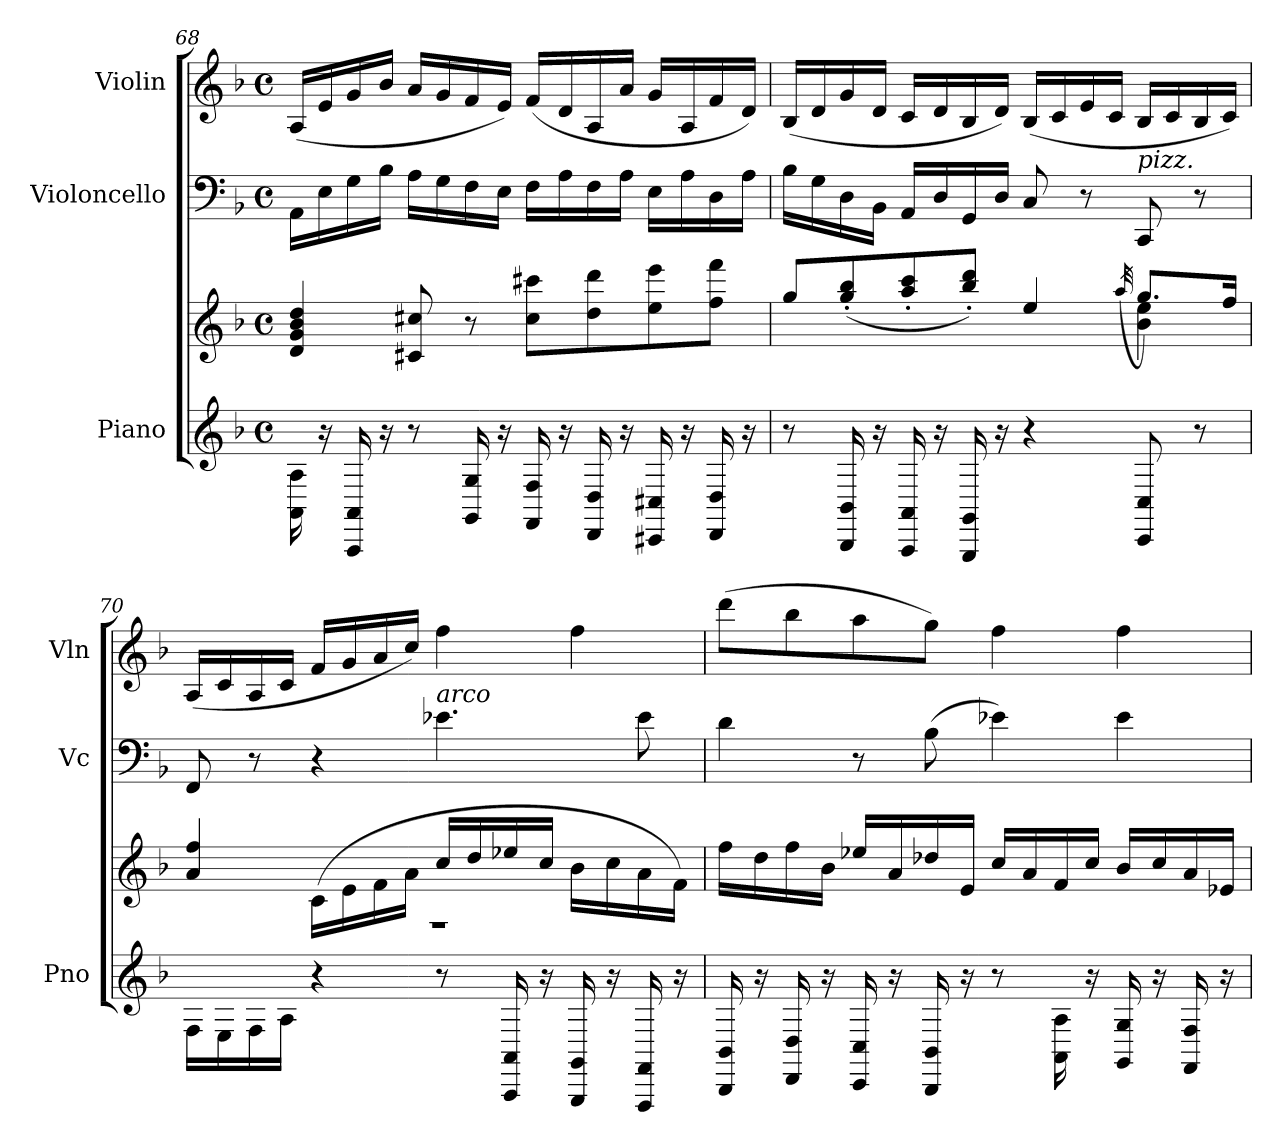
**kern	**kern	**kern	**kern
*part3	*part3	*part2	*part1
*staff4	*staff3	*staff2	*staff1
*I"Piano	*	*I"Violoncello	*I"Violin
*I'Pno	*	*I'Vc	*I'Vln
*clefG2	*clefG2	*clefF4	*clefG2
*k[b-]	*k[b-]	*k[b-]	*k[b-]
*M4/4	*M4/4	*M4/4	*M4/4
*met(c)	*met(c)	*met(c)	*met(c)
=68	=68	=68	=68
16AA\ 16A\	4d/ 4g/ 4b-/ 4dd/	16AA\LL	(<16A/LL
16r	.	16E\	16e/
16AAA/ 16AA/	.	16G\	16g/
16r	.	16B-\JJ	16b-/JJ
8r	8c#X/ 8cc#X/	16A\LL	16a/LL
.	.	16G\	16g/
16GG/ 16G/	8r	16F\	16f/
16r	.	16E\JJ	16e/JJ)
16FF/ 16F/	8cc#\ 8ccc#X\L	16F\LL	(<16f/LL
16r	.	16A\	16d/
16DD/ 16D/	8dd\ 8ddd\	16F\	16A/
16r	.	16A\JJ	16a/JJ
16CC#X/ 16C#X/	8ee\ 8eee\	16E\LL	16g/LL
16r	.	16A\	16A/
16DD/ 16D/	8ff\ 8fff\J	16D\	16f/
16r	.	16A\JJ	16d/JJ)
!!LO:LB:g=z
=69	=69	=69	=69
*	*^	*	*
8r	8gg/L	2.ryy	16B-\LL	(<16B-/LL
.	.	.	16G\	16d/
16BBB-/ 16BB-/	(>8gg/' 8bb-/'	.	16D\	16g/
16r	.	.	16BB-\JJ	16d/JJ
16AAA/ 16AA/	8aa/' 8ccc/'	.	16AA/LL	16c/LL
16r	.	.	16D/	16d/
16GGG/ 16GG/	8bb-/' 8ddd/'J)	.	16GG/	16B-/
16r	.	.	16D/JJ	16d/JJ)
4r	4ee/	.	8C/	(<16B-/LL
.	.	.	.	16c/
.	.	.	8r	16e/
.	.	.	.	16c/JJ
.	.	(<32qaa/	.	.
!	!	!	!LO:TX:a:i:t=pizz.	!
8CC/ 8C/	4b-\ 4ee\	8.gg/L)	8CC/	16B-/LL
.	.	.	.	16c/
8r	.	.	8r	16B-/
.	.	16ff/Jk	.	16c/JJ)
=70	=70	=70	=70	=70
16F\LL	4a/ 4ff/	1r	8FF/	(<16A/LL
16E\	.	.	.	16c/
16F\	.	.	8r	16A/
16A\JJ	.	.	.	16c/JJ
4r	(>16c\LL	.	4r	16f/LL
.	16e\	.	.	16g/
.	16f\	.	.	16a/
.	16a\JJ	.	.	16cc/JJ)
!	!	!	!LO:TX:a:i:t=arco	!
8r	16cc/LL	.	4.e-X\	4ff\
.	16dd/	.	.	.
16AAA/ 16AA/	16ee-X/	.	.	.
16r	16cc/JJ	.	.	.
16GGG/ 16GG/	16b-\LL	.	.	4ff\
16r	16cc\	.	.	.
16FFF/ 16FF/	16a\	.	8e-\	.
16r	16f\JJ)	.	.	.
*	*v	*v	*	*
!!LO:PB:g=z
=71	=71	=71	=71
16BBB-/ 16BB-/	16ff\LL	4d\	(>8ddd\L
16r	16dd\	.	.
16DD/ 16D/	16ff\	.	8bb-\
16r	16b-\JJ	.	.
16CC/ 16C/	16ee-X/LL	8r	8aa\
16r	16a/	.	.
16BBB-/ 16BB-/	16dd-X/	(>8B-\	8gg\J)
16r	16e/JJ	.	.
8r	16cc/LL	4e-X\)	4ff\
.	16a/	.	.
16AA\ 16A\	16f/	.	.
16r	16cc/JJ	.	.
16GG/ 16G/	16b-/LL	4e-\	4ff\
16r	16cc/	.	.
16FF/ 16F/	16a/	.	.
16r	16e-X/JJ	.	.
=	=	=	=
*-	*-	*-	*-
